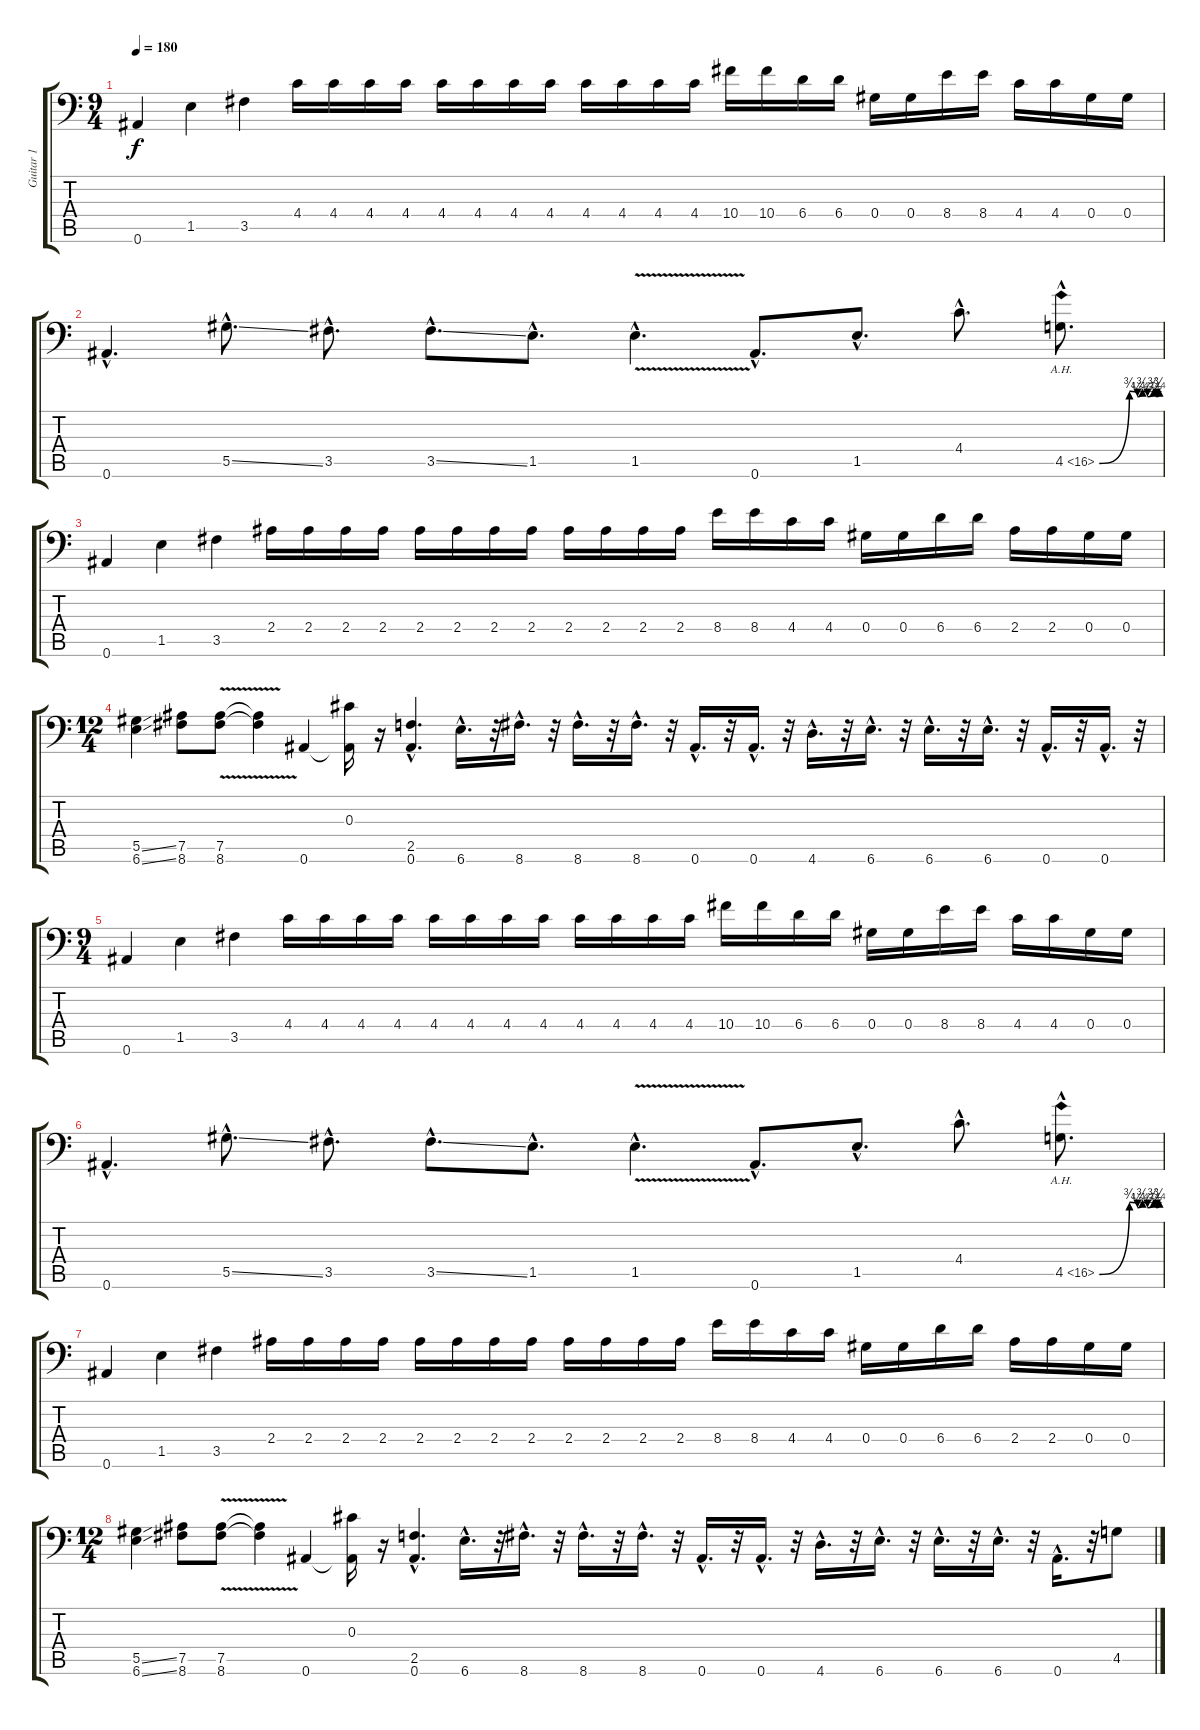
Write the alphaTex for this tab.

\track ("Guitar 1" "Guitar 1") {instrument distortionguitar}
\staff {score tabs}
\tuning (Bb3 F3 Db3 Ab2 Eb2 Bb1) {hide}
\ts (9 4)
\tempo 180
\clef f4
\ks c
0.6.4{dy f} 1.5.4 3.5.4 4.4.16 4.4.16 4.4.16 4.4.16 4.4.16 4.4.16 4.4.16 4.4.16 4.4.16 4.4.16 4.4.16 4.4.16 10.4.16 10.4.16 6.4.16 6.4.16 0.4.16 0.4.16 8.4.16 8.4.16 4.4.16 4.4.16 0.4.16 0.4.16 |
0.6{hac}.4{d} 5.5{ss hac}.8{d} 3.5{hac}.8{d} 3.5{ss hac}.8{d} 1.5{hac}.8{d} 1.5{v hac}.4{d} 0.6{hac}.8{d} 1.5{hac}.8{d} 4.4{hac}.8{d} 4.5{be (custom 0 0 30 3 38 2 43 3 48 2 54 3 57 2 60 3) ah 12 hac}.8{d} |
0.6.4 1.5.4 3.5.4 2.4.16 2.4.16 2.4.16 2.4.16 2.4.16 2.4.16 2.4.16 2.4.16 2.4.16 2.4.16 2.4.16 2.4.16 8.4.16 8.4.16 4.4.16 4.4.16 0.4.16 0.4.16 6.4.16 6.4.16 2.4.16 2.4.16 0.4.16 0.4.16 |
\ts (12 4)
(5.5{ss} 6.6{ss}).4 (7.5 8.6).8 (7.5{v} 8.6{v}).8 (7.5{t} 8.6{t}).4 0.6.4 (0.3 0.6{t}).16 r.16 (2.5{hac} 0.6{hac}).4{d} 6.6{hac}.16{d} r.32 8.6{hac}.16{d} r.32 8.6{hac}.16{d} r.32 8.6{hac}.16{d} r.32 0.6{hac}.16{d} r.32 0.6{hac}.16{d} r.32 4.6{hac}.16{d} r.32 6.6{hac}.16{d} r.32 6.6{hac}.16{d} r.32 6.6{hac}.16{d} r.32 0.6{hac}.16{d} r.32 0.6{hac}.16{d} r.32 |
\ts (9 4)
0.6.4 1.5.4 3.5.4 4.4.16 4.4.16 4.4.16 4.4.16 4.4.16 4.4.16 4.4.16 4.4.16 4.4.16 4.4.16 4.4.16 4.4.16 10.4.16 10.4.16 6.4.16 6.4.16 0.4.16 0.4.16 8.4.16 8.4.16 4.4.16 4.4.16 0.4.16 0.4.16 |
0.6{hac}.4{d} 5.5{ss hac}.8{d} 3.5{hac}.8{d} 3.5{ss hac}.8{d} 1.5{hac}.8{d} 1.5{v hac}.4{d} 0.6{hac}.8{d} 1.5{hac}.8{d} 4.4{hac}.8{d} 4.5{be (custom 0 0 30 3 38 2 43 3 48 2 54 3 57 2 60 3) ah 12 hac}.8{d} |
0.6.4 1.5.4 3.5.4 2.4.16 2.4.16 2.4.16 2.4.16 2.4.16 2.4.16 2.4.16 2.4.16 2.4.16 2.4.16 2.4.16 2.4.16 8.4.16 8.4.16 4.4.16 4.4.16 0.4.16 0.4.16 6.4.16 6.4.16 2.4.16 2.4.16 0.4.16 0.4.16 |
\ts (12 4)
(5.5{ss} 6.6{ss}).4 (7.5 8.6).8 (7.5{v} 8.6{v}).8 (7.5{t} 8.6{t}).4 0.6.4 (0.3 0.6{t}).16 r.16 (2.5{hac} 0.6{hac}).4{d} 6.6{hac}.16{d} r.32 8.6{hac}.16{d} r.32 8.6{hac}.16{d} r.32 8.6{hac}.16{d} r.32 0.6{hac}.16{d} r.32 0.6{hac}.16{d} r.32 4.6{hac}.16{d} r.32 6.6{hac}.16{d} r.32 6.6{hac}.16{d} r.32 6.6{hac}.16{d} r.32 0.6{hac}.16{d} r.32 4.5.8
